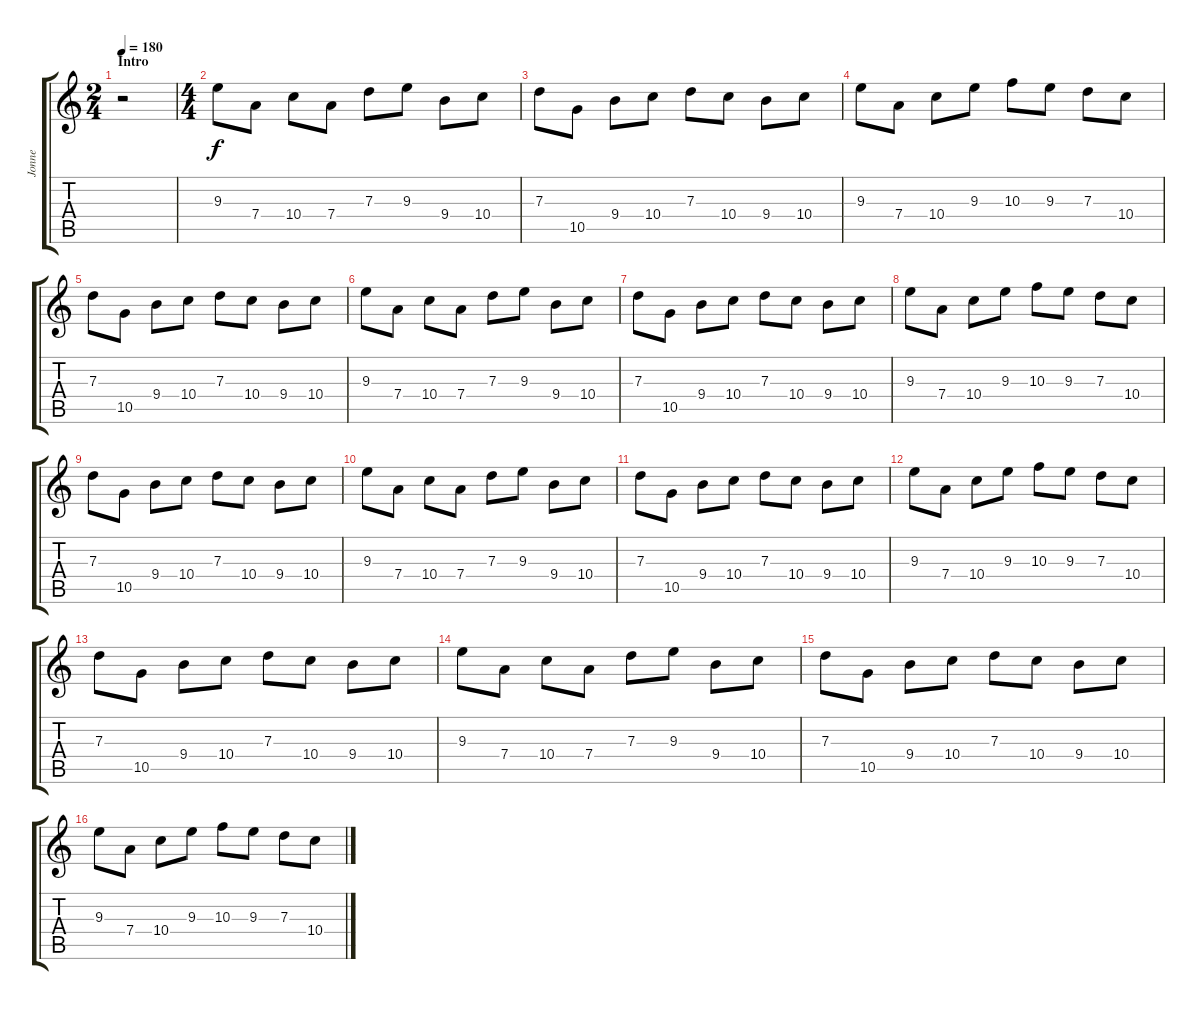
\track ("Jonne" "Jonne") {instrument overdrivenguitar}
\staff {score tabs}
\tuning (E4 B3 G3 D3 A2 E2) {hide}
\ts (2 4)
\section ("" "Intro")
\tempo 180
\clef g2
\ks c
r.2{dy f instrument overdrivenguitar} |
\ts (4 4)
9.3.8 7.4.8 10.4.8 7.4.8 7.3.8 9.3.8 9.4.8 10.4.8 |
7.3.8 10.5.8 9.4.8 10.4.8 7.3.8 10.4.8 9.4.8 10.4.8 |
9.3.8 7.4.8 10.4.8 9.3.8 10.3.8 9.3.8 7.3.8 10.4.8 |
7.3.8 10.5.8 9.4.8 10.4.8 7.3.8 10.4.8 9.4.8 10.4.8 |
9.3.8 7.4.8 10.4.8 7.4.8 7.3.8 9.3.8 9.4.8 10.4.8 |
7.3.8 10.5.8 9.4.8 10.4.8 7.3.8 10.4.8 9.4.8 10.4.8 |
9.3.8 7.4.8 10.4.8 9.3.8 10.3.8 9.3.8 7.3.8 10.4.8 |
7.3.8 10.5.8 9.4.8 10.4.8 7.3.8 10.4.8 9.4.8 10.4.8 |
9.3.8 7.4.8 10.4.8 7.4.8 7.3.8 9.3.8 9.4.8 10.4.8 |
7.3.8 10.5.8 9.4.8 10.4.8 7.3.8 10.4.8 9.4.8 10.4.8 |
9.3.8 7.4.8 10.4.8 9.3.8 10.3.8 9.3.8 7.3.8 10.4.8 |
7.3.8 10.5.8 9.4.8 10.4.8 7.3.8 10.4.8 9.4.8 10.4.8 |
9.3.8 7.4.8 10.4.8 7.4.8 7.3.8 9.3.8 9.4.8 10.4.8 |
7.3.8 10.5.8 9.4.8 10.4.8 7.3.8 10.4.8 9.4.8 10.4.8 |
9.3.8 7.4.8 10.4.8 9.3.8 10.3.8 9.3.8 7.3.8 10.4.8
